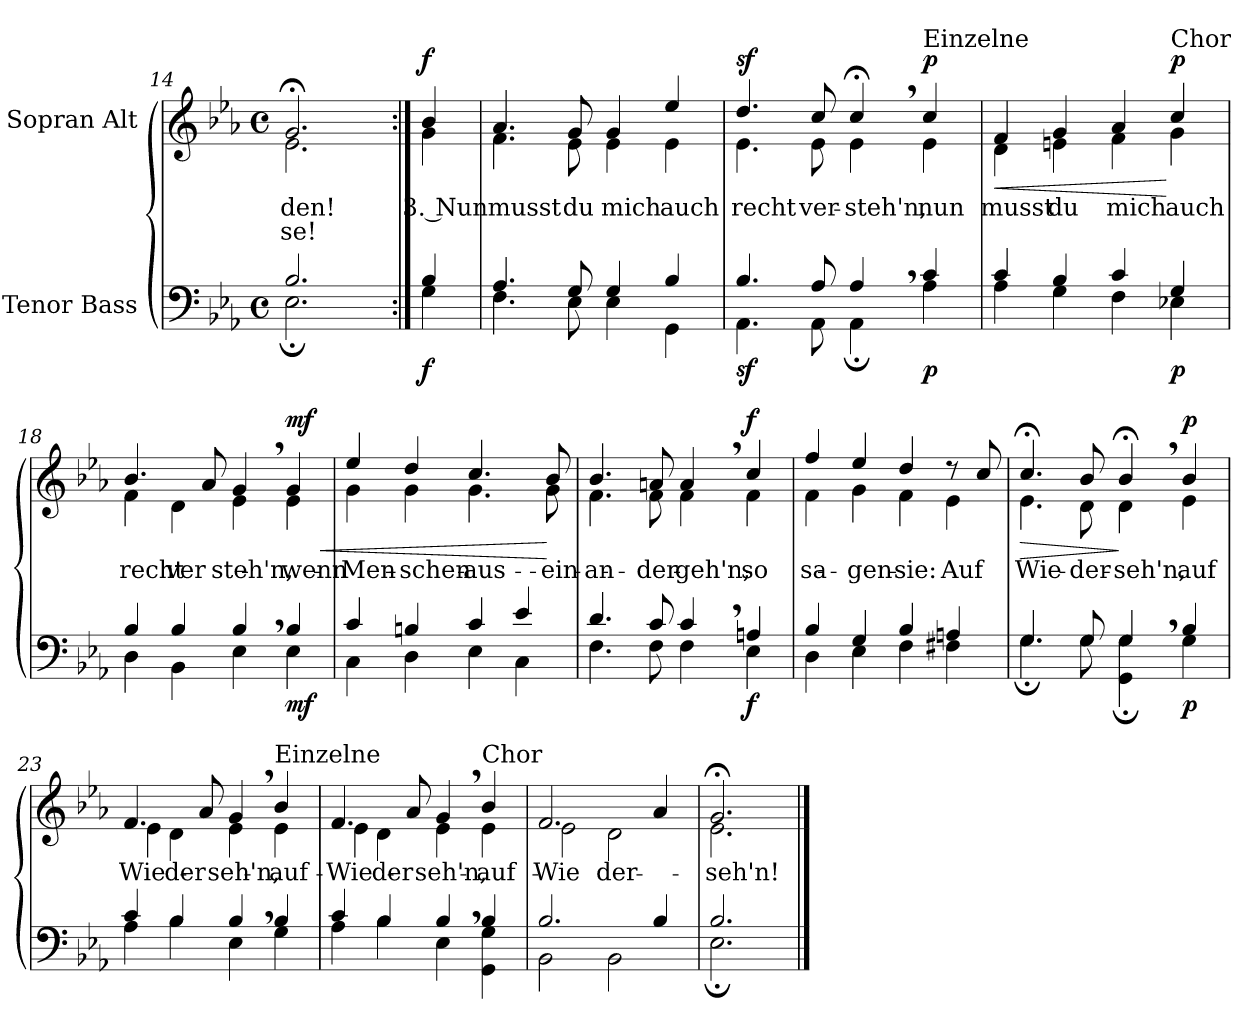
**kern	**dynam	**kern	**text	**text	**dynam
*part2	*part2	*part1	*part1	*part1	*part1
*staff2	*staff2	*staff1	*staff1	*staff1	*staff1
*I"Tenor Bass	*	*I"Sopran Alt	*	*	*
*clefF4	*	*clefG2	*	*	*
*k[b-e-a-]	*	*k[b-e-a-]	*	*	*
*M4/4	*	*M4/4	*	*	*
*met(c)	*	*met(c)	*	*	*
=14	=14	=14	=14	=14	=14
*^	*	*^	*	*	*
!	!	!	!	!	!LO:LY:b	!LO:LY:b	!
2.B-/	2.E-;\	.	2.g;</	2.e-\	-den!	-se!	.
!!LO:PB:g=z	!!
=14X1:|!	=14X1:|!	=14X1:|!	=14X1:|!	=14X1:|!	=14X1:|!	=14X1:|!	=14X1:|!
!	!	!LO:DY:b	!	!	!LO:LY:b	!	!LO:DY:b
4B-/	4G\	f	4b-/	4g\	3. Nun	.	f
=15	=15	=15	=15	=15	=15	=15	=15
!	!	!	!	!	!LO:LY:b	!	!
4.A-/	4.F\	.	4.a-/	4.f\	musst	.	.
!	!	!	!	!	!LO:LY:b	!	!
8G/	8E-\	.	8g/	8e-\	du	.	.
!	!	!	!	!	!LO:LY:b	!	!
4G/	4E-\	.	4g/	4e-\	mich	.	.
!	!	!	!	!	!LO:LY:b	!	!
4B-/	4GG\	.	4ee-/	4e-\	auch	.	.
=16	=16	=16	=16	=16	=16	=16	=16
!	!	!LO:DY:b	!	!	!LO:LY:b	!	!LO:DY:b
4.B-/	4.AA-\	sf	4.dd/	4.e-\	recht	.	sf
!	!	!	!	!	!LO:LY:b	!	!
8A-/	8AA-\	.	8cc/	8e-\	ver-	.	.
!	!	!	!	!	!LO:LY:b	!	!
4A-,/	4AA-;\	.	4cc;<,/	4e-\	-steh'n,	.	.
!	!	!	!LO:TX:a:t=Einzelne	!	!	!	!
!	!	!LO:DY:b	!	!	!LO:LY:b	!	!LO:DY:b
4c/	4A-\	p	4cc/	4e-\	nun	.	p
=17	=17	=17	=17	=17	=17	=17	=17
!	!	!	!	!	!LO:LY:b	!	!LO:HP:b
4c/	4A-\	.	4f/	4d\	musst	.	<
!	!	!	!	!	!LO:LY:b	!	!
4B-/	4G\	.	4g/	4en\	du	.	.
!	!	!	!	!	!LO:LY:b	!	!
4c/	4F\	.	4a-/	4f\	mich	.	.
!	!	!	!LO:TX:a:t=Chor	!	!	!	!
!	!	!	!	!	!LO:LY:b	!	!
!	!	!LO:DY:b	!	!	!LO:LY:b	!	!LO:DY:n=1:b
4G/	4E-X\	p	4cc/	4g\	auch	.	[ p
!!LO:LB:g=z	!!
=18	=18	=18	=18	=18	=18	=18	=18
!	!	!	!	!	!LO:LY:b	!	!
4B-/	4D\	.	4.b-/	4f\	recht	.	.
!	!	!	!	!	!LO:LY:b	!	!
4B-/	4BB-\	.	.	4d\	ver-	.	.
.	.	.	8a-/	.	.	.	.
!	!	!	!	!	!LO:LY:b	!	!
4B-,/	4E-\	.	4g,/	4e-\	-steh'n,	.	.
!	!	!LO:DY:b	!	!	!LO:LY:b	!	!LO:HP:b
!	!	!	!	!	!	!	!LO:DY:n=1:b
4B-/	4E-\	mf	4g/	4e-\	wenn	.	< mf
=19	=19	=19	=19	=19	=19	=19	=19
!	!	!	!	!	!LO:LY:b	!	!
4c/	4C\	.	4ee-/	4g\	Men-	.	.
!	!	!	!	!	!LO:LY:b	!	!
4Bn/	4D\	.	4dd/	4g\	-schen	.	.
!	!	!	!	!	!LO:LY:b	!	!
4c/	4E-\	.	4.cc/	4.g\	aus-	.	.
4e-/	4C\	.	.	.	.	.	.
!	!	!	!	!	!LO:LY:b	!	!
.	.	.	8b-/	8g\	-ein-	.	[
=20	=20	=20	=20	=20	=20	=20	=20
!	!	!	!	!	!LO:LY:b	!	!
4.d/	4.F\	.	4.b-/	4.f\	-an-	.	.
!	!	!	!	!	!LO:LY:b	!	!
8c/	8F\	.	8an/	8f\	-der	.	.
!	!	!	!	!	!LO:LY:b	!	!
4c,/	4F\	.	4a,/	4f\	geh'n,	.	.
!	!	!LO:DY:b	!	!	!LO:LY:b	!	!LO:DY:b
4An/	4E-\	f	4cc/	4f\	so	.	f
=21	=21	=21	=21	=21	=21	=21	=21
!	!	!	!	!	!LO:LY:b	!	!
4B-/	4D\	.	4ff/	4f\	sa-	.	.
!	!	!	!	!	!LO:LY:b	!	!
4G/	4E-\	.	4ee-/	4g\	-gen	.	.
!	!	!	!	!	!LO:LY:b	!	!
4B-/	4F\	.	4dd/	4f\	sie:	.	.
!	!	!	!	!	!LO:LY:b	!	!
4An/	4F#X\	.	8r	4e-\	Auf	.	.
.	.	.	8cc/	.	.	.	.
!!LO:LB:g=z	!!
=22	=22	=22	=22	=22	=22	=22	=22
!	!	!	!	!	!LO:LY:b	!	!LO:HP:b
4.G/	4.G;\	.	4.cc;</	4.e-\	Wie-	.	>
!	!	!	!	!	!LO:LY:b	!	!
8G/	8G\	.	8b-/	8d\	-der-	.	.
!	!	!	!	!	!LO:LY:b	!	!
4G,/	4GG\; 4G\;	.	4b-;<,/	4d\	-seh'n,	.	]
!	!	!LO:DY:b	!	!	!LO:LY:b	!	!LO:DY:b
4B-/	4G\	p	4b-/	4e-\	auf	.	p
=23	=23	=23	=23	=23	=23	=23	=23
!	!	!	!	!	!LO:LY:b	!	!
4c/	4A-\	.	4.f/	4e-\	Wie-	.	.
!	!	!	!	!	!LO:LY:b	!	!
4B-/	4B-\	.	.	4d\	-der-	.	.
.	.	.	8a-/	.	.	.	.
!	!	!	!	!	!LO:LY:b	!	!
4B-,/	4E-\	.	4g,/	4e-\	-seh'n,	.	.
!	!	!	!LO:TX:a:t=Einzelne	!	!	!	!
!	!	!	!	!	!LO:LY:b	!	!
4B-/	4G\	.	4b-/	4e-\	auf	.	.
=24	=24	=24	=24	=24	=24	=24	=24
!	!	!	!	!	!LO:LY:b	!	!
4c/	4A-\	.	4.f/	4e-\	Wie-	.	.
!	!	!	!	!	!LO:LY:b	!	!
4B-/	4B-\	.	.	4d\	-der-	.	.
.	.	.	8a-/	.	.	.	.
!	!	!	!	!	!LO:LY:b	!	!
4B-,/	4E-\	.	4g,/	4e-\	-seh'n,	.	.
!	!	!	!LO:TX:a:t=Chor	!	!	!	!
!	!	!	!	!	!LO:LY:b	!	!
4B-/	4GG\ 4G\	.	4b-/	4e-\	auf	.	.
=25	=25	=25	=25	=25	=25	=25	=25
!	!	!	!	!	!LO:LY:b	!	!
2.B-/	2BB-\	.	2.f/	2e-\	Wie-	.	.
!	!	!	!	!	!LO:LY:b	!	!
.	2BB-\	.	.	2d\	-der-	.	.
4B-/	.	.	4a-/	.	.	.	.
=26	=26	=26	=26	=26	=26	=26	=26
!	!	!	!	!	!LO:LY:b	!	!
2.B-/	2.E-;\	.	2.g;</	2.e-\	-seh'n!	.	.
*v	*v	*	*	*	*	*	*
*	*	*v	*v	*	*	*
==	==	==	==	==	==
*-	*-	*-	*-	*-	*-
